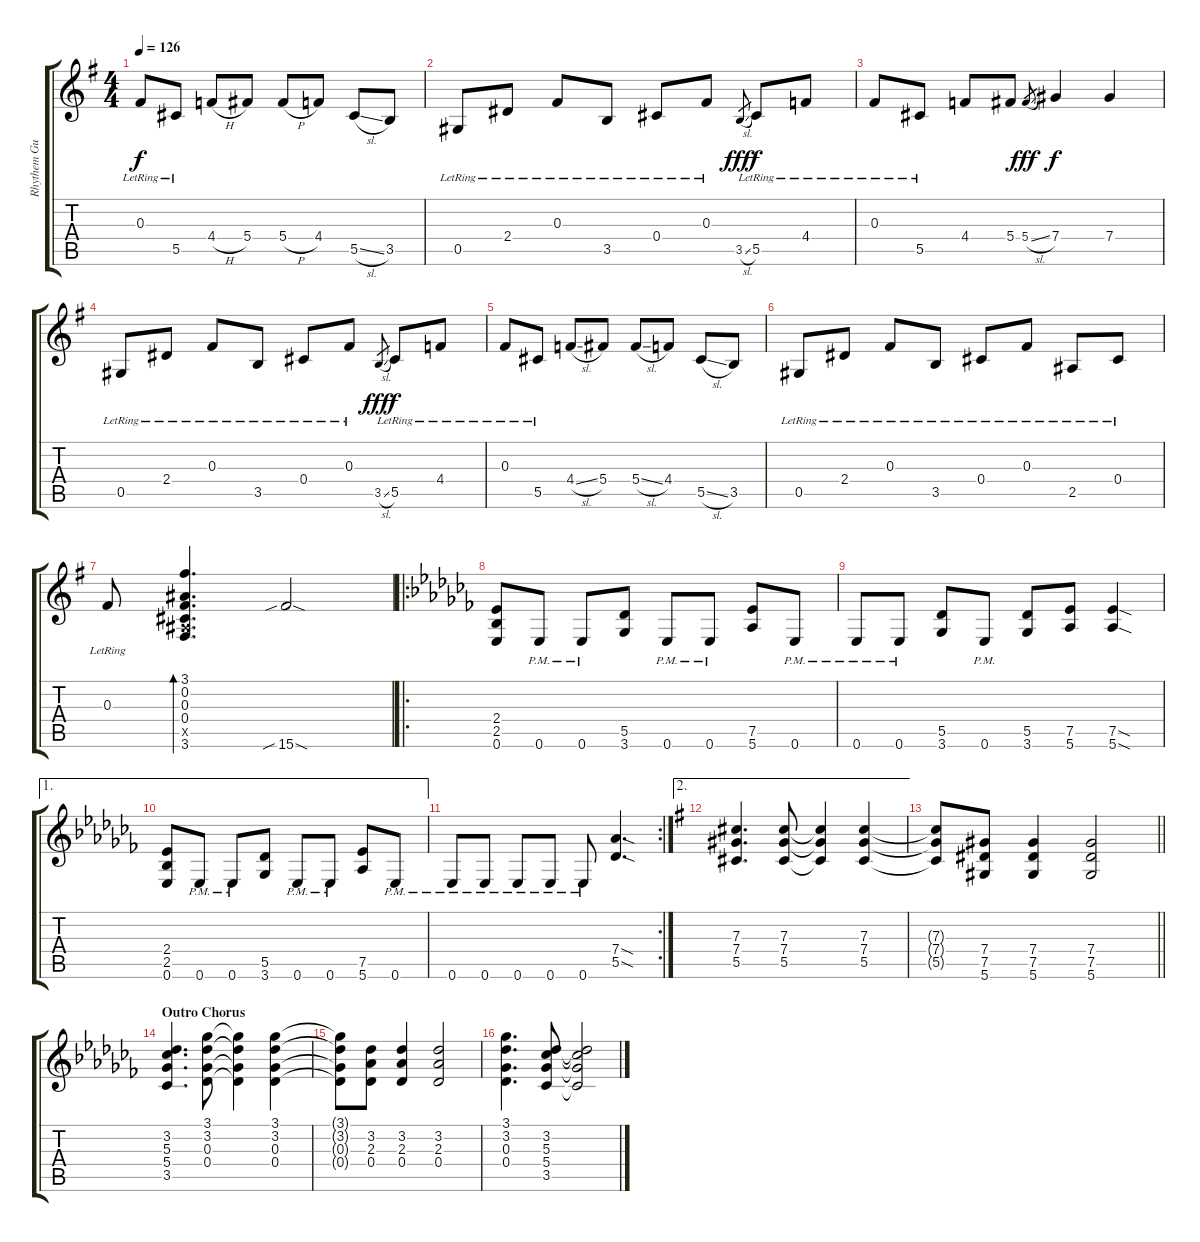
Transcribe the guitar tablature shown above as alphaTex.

\track ("Rhythem Guitar" "Rhythem Gu") {instrument acousticguitarsteel}
\staff {score tabs}
\tuning (Eb4 Bb3 Gb3 Db3 Ab2 Eb2) {hide}
\ts (4 4)
\tempo 126
\clef g2
\ks g
0.3{lr}.8{dy f} 5.5{lr}.8 4.4{h}.8 5.4.8 5.4{h}.8 4.4.8 5.5{sl}.8 3.5.8 |
0.5{lr}.8 2.4{lr}.8 0.3{lr}.8 3.5{lr}.8 0.4{lr}.8 0.3{lr}.8 3.5{sl}.8{gr dy fff} 5.5{lr}.8{dy f} 4.4{lr}.8 |
0.3{lr}.8 5.5{lr}.8 4.4.8 5.4.8 5.4{sl}.8{gr dy fff} 7.4.4{dy f} 7.4.4 |
0.5{lr}.8 2.4{lr}.8 0.3{lr}.8 3.5{lr}.8 0.4{lr}.8 0.3{lr}.8 3.5{sl}.8{gr dy fff} 5.5{lr}.8{dy f} 4.4{lr}.8 |
0.3{lr}.8 5.5{lr}.8 4.4{sl}.8 5.4.8 5.4{sl}.8 4.4.8 5.5{sl}.8 3.5.8 |
0.5{lr}.8 2.4{lr}.8 0.3{lr}.8 3.5{lr}.8 0.4{lr}.8 0.3{lr}.8 2.5{lr}.8 0.4{lr}.8 |
0.3{lr}.8 (3.1 0.2 0.3 0.4 2.5{x} 3.6).4{d bd 240} 15.6{sib sod}.2{instrument distortionguitar} |
\ro
\ks cb
(2.4 2.5 0.6).8 0.6{pm}.8 0.6{pm}.8 (5.5 3.6).8 0.6{pm}.8 0.6{pm}.8 (7.5 5.6).8 0.6{pm}.8 |
0.6{pm}.8 0.6{pm}.8 (5.5 3.6).8 0.6{pm}.8 (5.5 3.6).8 (7.5 5.6).8 (7.5{sod} 5.6{sod}).4 |
\ae 1
(2.4 2.5 0.6).8 0.6{pm}.8 0.6{pm}.8 (5.5 3.6).8 0.6{pm}.8 0.6{pm}.8 (7.5 5.6).8 0.6{pm}.8 |
\rc 2
0.6{pm}.8 0.6{pm}.8 0.6{pm}.8 0.6{pm}.8 0.6{pm}.8 (7.4{sod} 5.5{sod}).4{d} |
\ae 2
\ks g
(7.3 7.4 5.5).4{d} (7.3 7.4 5.5).8 (7.3{t} 7.4{t} 5.5{t}).4 (7.3 7.4 5.5).4 |
\barLineRight lightlight
(7.3{t} 7.4{t} 5.5{t}).8 (7.4 7.5 5.6).8 (7.4 7.5 5.6).4 (7.4 7.5 5.6).2 |
\section ("" "Outro Chorus")
\ks cb
(3.2 5.3 5.4 3.5).4{d} (3.1 3.2 0.3 0.4).8 (3.1{t} 3.2{t} 0.3{t} 0.4{t}).4 (3.1 3.2 0.3 0.4).4 |
(3.1{t} 3.2{t} 0.3{t} 0.4{t}).8 (3.2 2.3 0.4).8 (3.2 2.3 0.4).4 (3.2 2.3 0.4).2 |
(3.1 3.2 0.3 0.4).4{d} (3.2 5.3 5.4 3.5).8 (3.2{t} 5.3{t} 5.4{t} 3.5{t}).2
